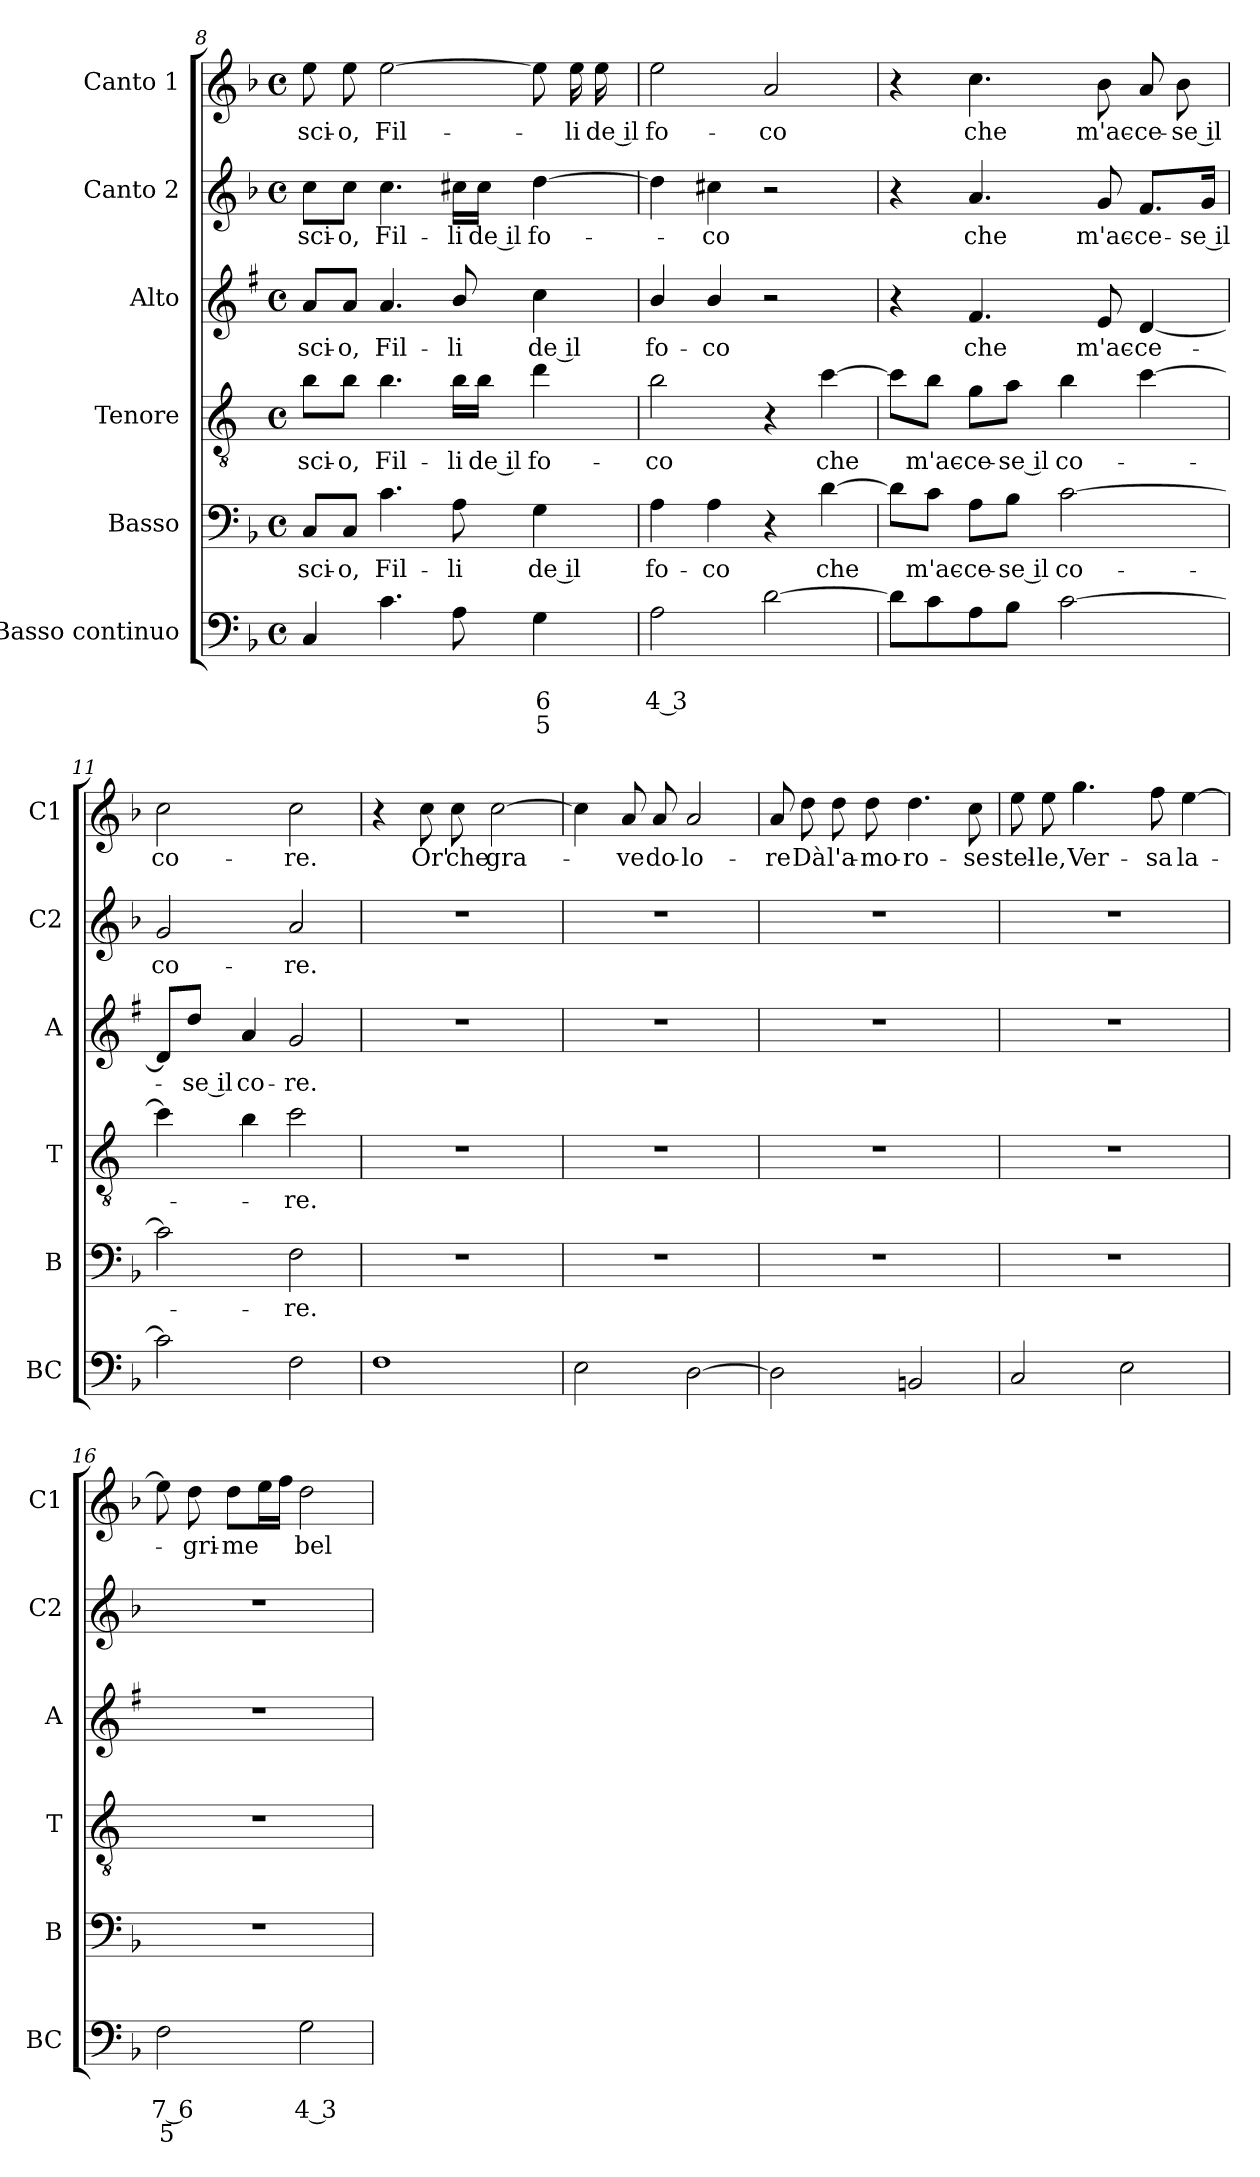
**kern	**text	**text	**text	**kern	**text	**kern	**text	**kern	**text	**kern	**text	**kern	**text
*part6	*part6	*part6	*part6	*part5	*part5	*part4	*part4	*part3	*part3	*part2	*part2	*part1	*part1
*staff6	*staff6	*staff6	*staff6	*staff5	*staff5	*staff4	*staff4	*staff3	*staff3	*staff2	*staff2	*staff1	*staff1
*I"Basso continuo	*	*	*	*I"Basso	*	*I"Tenore	*	*I"Alto	*	*I"Canto 2	*	*I"Canto 1	*
*I'BC	*	*	*	*I'B	*	*I'T	*	*I'A	*	*I'C2	*	*I'C1	*
*clefF4	*	*	*	*clefF4	*	*clefGv2	*	*clefG2	*	*clefG2	*	*clefG2	*
*	*	*	*	*	*	*ITrd4c7	*	*ITrd1c2	*	*	*	*	*
*k[b-]	*	*	*	*k[b-]	*	*k[b-]	*	*k[b-]	*	*k[b-]	*	*k[b-]	*
*F:	*	*	*	*F:	*	*F:	*	*F:	*	*F:	*	*F:	*
*M4/4	*	*	*	*M4/4	*	*M4/4	*	*M4/4	*	*M4/4	*	*M4/4	*
*met(c)	*	*	*	*met(c)	*	*met(c)	*	*met(c)	*	*met(c)	*	*met(c)	*
=8	=8	=8	=8	=8	=8	=8	=8	=8	=8	=8	=8	=8	=8
!	!	!	!	!	!LO:LY:b	!	!LO:LY:b	!	!LO:LY:b	!	!LO:LY:b	!	!LO:LY:b
4C/	.	.	.	8C/L	-sci-	8e\L	-sci-	8g/L	-sci-	8cc\L	-sci-	8ee\	-sci-
!	!	!	!	!	!LO:LY:b	!	!LO:LY:b	!	!LO:LY:b	!	!LO:LY:b	!	!LO:LY:b
.	.	.	.	8C/J	-o,	8e\J	-o,	8g/J	-o,	8cc\J	-o,	8ee\	-o,
!	!	!	!	!	!LO:LY:b	!	!LO:LY:b	!	!LO:LY:b	!	!LO:LY:b	!	!LO:LY:b
4.c\	.	.	.	4.c\	Fil-	4.e\	Fil-	4.g/	Fil-	4.cc\	Fil-	[2ee\	Fil-
!	!	!	!	!	!LO:LY:b	!	!LO:LY:b	!	!LO:LY:b	!	!LO:LY:b	!	!
8A\	.	.	.	8A\	-li	16e\LL	-li	8a/	-li	16cc#X\LL	-li	.	.
!	!	!	!	!	!	!	!LO:LY:b	!	!	!	!LO:LY:b	!	!
.	.	.	.	.	.	16e\JJ	de il	.	.	16cc#\JJ	de il	.	.
!	!	!LO:LY:b	!LO:LY:b	!	!LO:LY:b	!	!LO:LY:b	!	!LO:LY:b	!	!LO:LY:b	!	!
4G\	.	6	5	4G\	de il	4g\	fo-	4b-\	de il	[4dd\	fo-	8ee\]	.
!	!	!	!	!	!	!	!	!	!	!	!	!	!LO:LY:b
.	.	.	.	.	.	.	.	.	.	.	.	16ee\	-li
!	!	!	!	!	!	!	!	!	!	!	!	!	!LO:LY:b
.	.	.	.	.	.	.	.	.	.	.	.	16ee\	de il
=9	=9	=9	=9	=9	=9	=9	=9	=9	=9	=9	=9	=9	=9
!	!	!LO:LY:b	!	!	!LO:LY:b	!	!LO:LY:b	!	!LO:LY:b	!	!	!	!LO:LY:b
2A\	.	4 3	.	4A\	fo-	2e\	-co	4a/	fo-	4dd\]	.	2ee\	fo-
!	!	!	!	!	!LO:LY:b	!	!	!	!LO:LY:b	!	!LO:LY:b	!	!
.	.	.	.	4A\	-co	.	.	4a/	-co	4cc#X\	-co	.	.
!	!	!	!	!	!	!	!	!	!	!	!	!	!LO:LY:b
[2d\	.	.	.	4r	.	4r	.	2r	.	2r	.	2a/	-co
!	!	!	!	!	!LO:LY:b	!	!LO:LY:b	!	!	!	!	!	!
.	.	.	.	[4d\	che	[4f\	che	.	.	.	.	.	.
!!LO:PB:g=z
=10	=10	=10	=10	=10	=10	=10	=10	=10	=10	=10	=10	=10	=10
8d\L]	.	.	.	8d\L]	.	8f\L]	.	4r	.	4r	.	4r	.
!	!	!	!	!	!LO:LY:b	!	!LO:LY:b	!	!	!	!	!	!
8c\	.	.	.	8c\J	m'ac-	8e\J	m'ac-	.	.	.	.	.	.
!	!	!	!	!	!LO:LY:b	!	!LO:LY:b	!	!LO:LY:b	!	!LO:LY:b	!	!LO:LY:b
8A\	.	.	.	8A\L	-ce-	8c\L	-ce-	4.e/	che	4.a/	che	4.cc\	che
!	!	!	!	!	!LO:LY:b	!	!LO:LY:b	!	!	!	!	!	!
8B-\J	.	.	.	8B-\J	-se il	8d\J	-se il	.	.	.	.	.	.
!	!	!	!	!	!LO:LY:b	!	!LO:LY:b	!	!	!	!	!	!
[2c\	.	.	.	[2c\	co-	4e\	co-	.	.	.	.	.	.
!	!	!	!	!	!	!	!	!	!LO:LY:b	!	!LO:LY:b	!	!LO:LY:b
.	.	.	.	.	.	.	.	8d/	m'ac-	8g/	m'ac-	8b-\	m'ac-
!	!	!	!	!	!	!	!	!	!LO:LY:b	!	!LO:LY:b	!	!LO:LY:b
.	.	.	.	.	.	[4f\	.	[4c/	-ce-	8.f/L	-ce-	8a/	-ce-
!	!	!	!	!	!	!	!	!	!	!	!	!	!LO:LY:b
.	.	.	.	.	.	.	.	.	.	.	.	8b-\	-se il
!	!	!	!	!	!	!	!	!	!	!	!LO:LY:b	!	!
.	.	.	.	.	.	.	.	.	.	16g/Jk	-se il	.	.
=11	=11	=11	=11	=11	=11	=11	=11	=11	=11	=11	=11	=11	=11
!	!	!	!	!	!	!	!	!	!	!	!LO:LY:b	!	!LO:LY:b
2c\]	.	.	.	2c\]	.	4f\]	.	8c/L]	.	2g/	co-	2cc\	co-
!	!	!	!	!	!	!	!	!	!LO:LY:b	!	!	!	!
.	.	.	.	.	.	.	.	8cc/J	-se il	.	.	.	.
!	!	!	!	!	!	!	!	!	!LO:LY:b	!	!	!	!
.	.	.	.	.	.	4e\	.	4g/	co-	.	.	.	.
!	!	!	!	!	!LO:LY:b	!	!LO:LY:b	!	!LO:LY:b	!	!LO:LY:b	!	!LO:LY:b
2F\	.	.	.	2F\	-re.	2f\	-re.	2f/	-re.	2a/	-re.	2cc\	-re.
=12	=12	=12	=12	=12	=12	=12	=12	=12	=12	=12	=12	=12	=12
1F	.	.	.	1r	.	1r	.	1r	.	1r	.	4r	.
!	!	!	!	!	!	!	!	!	!	!	!	!	!LO:LY:b
.	.	.	.	.	.	.	.	.	.	.	.	8cc\	Or'
!	!	!	!	!	!	!	!	!	!	!	!	!	!LO:LY:b
.	.	.	.	.	.	.	.	.	.	.	.	8cc\	che
!	!	!	!	!	!	!	!	!	!	!	!	!	!LO:LY:b
.	.	.	.	.	.	.	.	.	.	.	.	[2cc\	gra-
=13	=13	=13	=13	=13	=13	=13	=13	=13	=13	=13	=13	=13	=13
2E\	.	.	.	1r	.	1r	.	1r	.	1r	.	4cc\]	.
!	!	!	!	!	!	!	!	!	!	!	!	!	!LO:LY:b
.	.	.	.	.	.	.	.	.	.	.	.	8a/	-ve
!	!	!	!	!	!	!	!	!	!	!	!	!	!LO:LY:b
.	.	.	.	.	.	.	.	.	.	.	.	8a/	do-
!	!	!	!	!	!	!	!	!	!	!	!	!	!LO:LY:b
[2D\	.	.	.	.	.	.	.	.	.	.	.	2a/	-lo-
=14	=14	=14	=14	=14	=14	=14	=14	=14	=14	=14	=14	=14	=14
!	!	!	!	!	!	!	!	!	!	!	!	!	!LO:LY:b
2D\]	.	.	.	1r	.	1r	.	1r	.	1r	.	8a/	-re
!	!	!	!	!	!	!	!	!	!	!	!	!	!LO:LY:b
.	.	.	.	.	.	.	.	.	.	.	.	8dd\	Dà
!	!	!	!	!	!	!	!	!	!	!	!	!	!LO:LY:b
.	.	.	.	.	.	.	.	.	.	.	.	8dd\	l'a-
!	!	!	!	!	!	!	!	!	!	!	!	!	!LO:LY:b
.	.	.	.	.	.	.	.	.	.	.	.	8dd\	-mo-
!	!	!	!	!	!	!	!	!	!	!	!	!	!LO:LY:b
2BBn/	.	.	.	.	.	.	.	.	.	.	.	4.dd\	-ro-
!	!	!	!	!	!	!	!	!	!	!	!	!	!LO:LY:b
.	.	.	.	.	.	.	.	.	.	.	.	8cc\	-se
=15	=15	=15	=15	=15	=15	=15	=15	=15	=15	=15	=15	=15	=15
!	!	!	!	!	!	!	!	!	!	!	!	!	!LO:LY:b
2C/	.	.	.	1r	.	1r	.	1r	.	1r	.	8ee\	stel-
!	!	!	!	!	!	!	!	!	!	!	!	!	!LO:LY:b
.	.	.	.	.	.	.	.	.	.	.	.	8ee\	-le,
!	!	!	!	!	!	!	!	!	!	!	!	!	!LO:LY:b
.	.	.	.	.	.	.	.	.	.	.	.	4.gg\	Ver-
2E\	.	.	.	.	.	.	.	.	.	.	.	.	.
!	!	!	!	!	!	!	!	!	!	!	!	!	!LO:LY:b
.	.	.	.	.	.	.	.	.	.	.	.	8ff\	-sa
!	!	!	!	!	!	!	!	!	!	!	!	!	!LO:LY:b
.	.	.	.	.	.	.	.	.	.	.	.	[4ee\	la-
!!LO:LB:g=z
=16	=16	=16	=16	=16	=16	=16	=16	=16	=16	=16	=16	=16	=16
!	!	!LO:LY:b	!LO:LY:b	!	!	!	!	!	!	!	!	!	!
2F\	.	7 6	5	1r	.	1r	.	1r	.	1r	.	8ee\]	.
!	!	!	!	!	!	!	!	!	!	!	!	!	!LO:LY:b
.	.	.	.	.	.	.	.	.	.	.	.	8dd\	-gri-
!	!	!	!	!	!	!	!	!	!	!	!	!	!LO:LY:b
.	.	.	.	.	.	.	.	.	.	.	.	8dd\L	-me
.	.	.	.	.	.	.	.	.	.	.	.	16ee\L	.
.	.	.	.	.	.	.	.	.	.	.	.	16ff\JJ	.
!	!	!LO:LY:b	!	!	!	!	!	!	!	!	!	!	!LO:LY:b
2G\	.	4 3	.	.	.	.	.	.	.	.	.	2dd\	bel-
=	=	=	=	=	=	=	=	=	=	=	=	=	=
*-	*-	*-	*-	*-	*-	*-	*-	*-	*-	*-	*-	*-	*-
